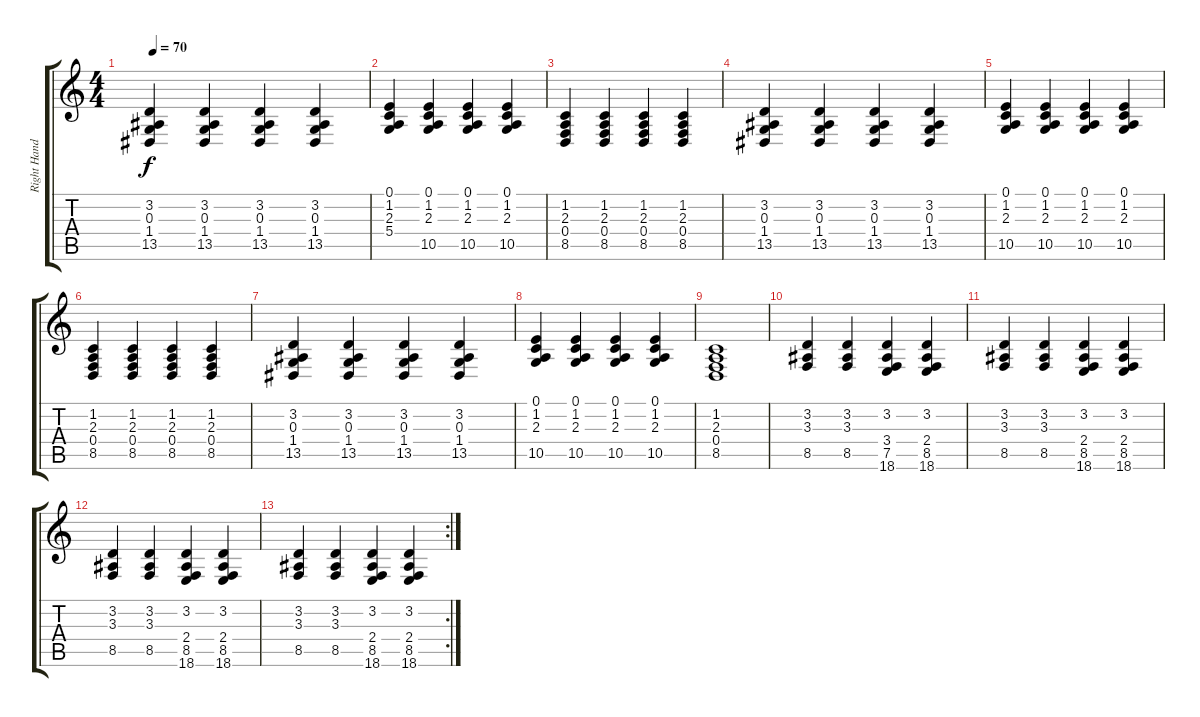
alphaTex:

\track ("Right Hand" "Right Hand") {instrument electricpiano1}
\staff {score tabs}
\tuning (E4 B3 G3 D3 A2 E2) {hide}
\ts (4 4)
\tempo 70
\clef g2
\ks c
(3.2 0.3 1.4 13.5).4{dy f} (3.2 0.3 1.4 13.5).4 (3.2 0.3 1.4 13.5).4 (3.2 0.3 1.4 13.5).4 |
(0.1 1.2 2.3 5.4).4 (0.1 1.2 2.3 10.5).4 (0.1 1.2 2.3 10.5).4 (0.1 1.2 2.3 10.5).4 |
(1.2 2.3 0.4 8.5).4 (1.2 2.3 0.4 8.5).4 (1.2 2.3 0.4 8.5).4 (1.2 2.3 0.4 8.5).4 |
(3.2 0.3 1.4 13.5).4 (3.2 0.3 1.4 13.5).4 (3.2 0.3 1.4 13.5).4 (3.2 0.3 1.4 13.5).4 |
(0.1 1.2 2.3 10.5).4 (0.1 1.2 2.3 10.5).4 (0.1 1.2 2.3 10.5).4 (0.1 1.2 2.3 10.5).4 |
(1.2 2.3 0.4 8.5).4 (1.2 2.3 0.4 8.5).4 (1.2 2.3 0.4 8.5).4 (1.2 2.3 0.4 8.5).4 |
(3.2 0.3 1.4 13.5).4 (3.2 0.3 1.4 13.5).4 (3.2 0.3 1.4 13.5).4 (3.2 0.3 1.4 13.5).4 |
(0.1 1.2 2.3 10.5).4 (0.1 1.2 2.3 10.5).4 (0.1 1.2 2.3 10.5).4 (0.1 1.2 2.3 10.5).4 |
(1.2 2.3 0.4 8.5).1 |
(3.2 3.3 8.5).4 (3.2 3.3 8.5).4 (3.2 3.4 7.5 18.6).4 (3.2 2.4 8.5 18.6).4 |
(3.2 3.3 8.5).4 (3.2 3.3 8.5).4 (3.2 2.4 8.5 18.6).4 (3.2 2.4 8.5 18.6).4 |
(3.2 3.3 8.5).4 (3.2 3.3 8.5).4 (3.2 2.4 8.5 18.6).4 (3.2 2.4 8.5 18.6).4 |
\rc 2
(3.2 3.3 8.5).4 (3.2 3.3 8.5).4 (3.2 2.4 8.5 18.6).4 (3.2 2.4 8.5 18.6).4
